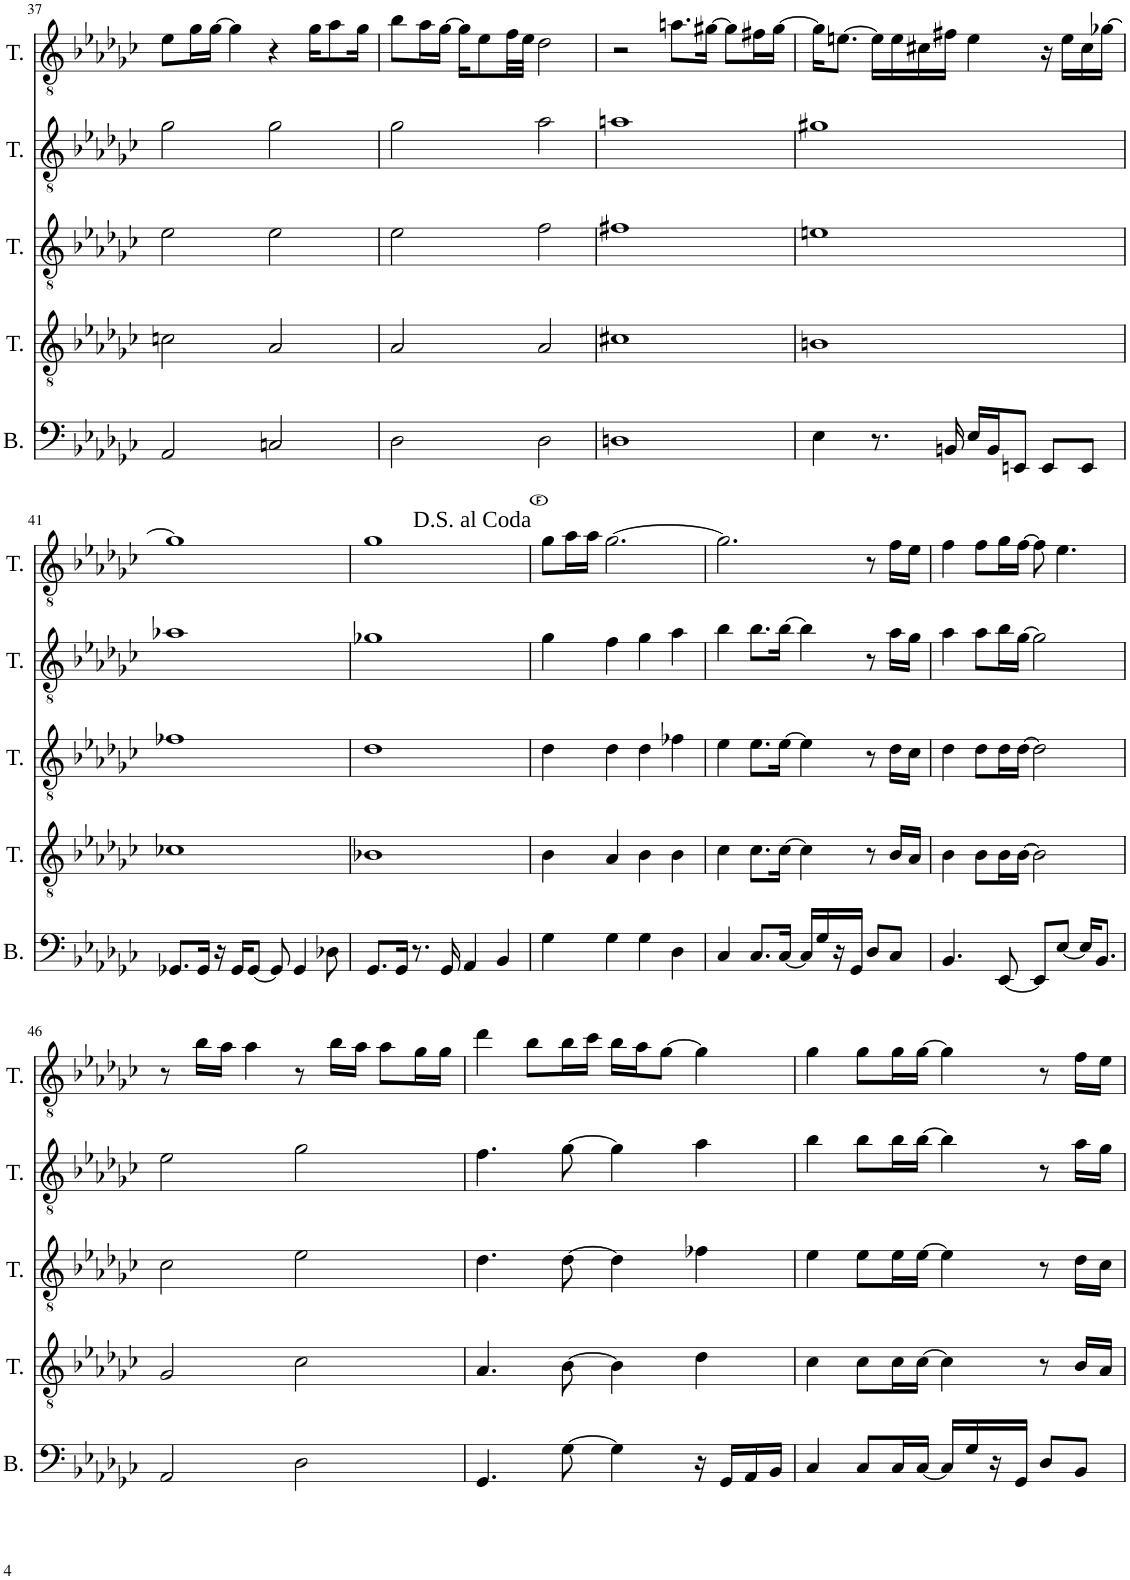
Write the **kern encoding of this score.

**kern	**kern	**kern	**kern	**kern
*part5	*part4	*part3	*part2	*part1
*staff5	*staff4	*staff3	*staff2	*staff1
*I"Bass	*I"Tenor	*I"Tenor	*I"Tenor	*I"Tenor
*I'B.	*I'T.	*I'T.	*I'T.	*I'T.
!!LO:PB:g=z
*clefF4	*clefGv2	*clefGv2	*clefGv2	*clefGv2
*k[b-e-a-d-g-c-]	*k[b-e-a-d-g-c-]	*k[b-e-a-d-g-c-]	*k[b-e-a-d-g-c-]	*k[b-e-a-d-g-c-]
*M4/4	*M4/4	*M4/4	*M4/4	*M4/4
=37	=37	=37	=37	=37
2AA-/	2cn\	2e-\	2g-\	8e-\L
.	.	.	.	16g-\L
.	.	.	.	[16g-\JJ
.	.	.	.	4g-\]
2Cn/	2A-/	2e-\	2g-\	4r
.	.	.	.	16g-\KL
.	.	.	.	8a-\
.	.	.	.	16g-\Jk
=38	=38	=38	=38	=38
2D-\	2A-/	2e-\	2g-\	8b-\L
.	.	.	.	16a-\L
.	.	.	.	[16g-\JJ
.	.	.	.	16g-\KL]
.	.	.	.	8e-\
.	.	.	.	32f\LL
.	.	.	.	32e-\JJJ
2D-\	2A-/	2f\	2a-\	2d-\
=39	=39	=39	=39	=39
1Dn	1c#X	1f#X	1an	2r
.	.	.	.	8.an\L
.	.	.	.	[16g#X\Jk
.	.	.	.	8g#\L]
.	.	.	.	16f#X\L
.	.	.	.	[16g#\JJ
=40	=40	=40	=40	=40
4E-\	1Bn	1en	1g#X	16g#\KL]
.	.	.	.	[8.en\J
8.r	.	.	.	16e\LL]
.	.	.	.	16e\
.	.	.	.	16c#X\
16BBn/	.	.	.	16f#X\JJ
16E-/LL	.	.	.	4e\
16BB/J	.	.	.	.
8EEn/J	.	.	.	.
8EE/L	.	.	.	16r
.	.	.	.	16e\LL
8EE/J	.	.	.	16c#\
.	.	.	.	[16g-X\JJ
!!LO:LB:g=z
=41	=41	=41	=41	=41
8.GG-X/L	1c-X	1f-X	1a-X	1g-]
16GG-/Jk	.	.	.	.
16r	.	.	.	.
16GG-/KL	.	.	.	.
[8GG-/J	.	.	.	.
8GG-/]	.	.	.	.
4GG-/	.	.	.	.
8D-X\	.	.	.	.
=42	=42	=42	=42	=42
8.GG-/L	1B-X	1d-	1g-X	1g-
16GG-/Jk	.	.	.	.
8.r	.	.	.	.
16GG-/	.	.	.	.
4AA-/	.	.	.	.
4BB-/	.	.	.	.
!	!	!	!	!LO:TX:a:t=<font size="12.4059"/><font face="Times New Roman"/>D.S. al Coda
=43	=43	=43	=43	=43
4G-\	4B-\	4d-\	4g-\	8g-\L
.	.	.	.	16a-\L
.	.	.	.	16a-\JJ
4G-\	4A-/	4d-\	4f\	[2.g-\
4G-\	4B-\	4d-\	4g-\	.
4D-\	4B-\	4f-X\	4a-\	.
=44	=44	=44	=44	=44
4C-/	4c-\	4e-\	4b-\	2.g-\]
8.C-/L	8.c-\L	8.e-\L	8.b-\L	.
[16C-/Jk	[16c-\Jk	[16e-\Jk	[16b-\Jk	.
16C-/LL]	4c-\]	4e-\]	4b-\]	.
16G-/	.	.	.	.
16r	.	.	.	.
16GG-/JJ	.	.	.	.
8D-/L	8r	8r	8r	8r
8C-/J	16B-/LL	16d-\LL	16a-\LL	16f\LL
.	16A-/JJ	16c-\JJ	16g-\JJ	16e-\JJ
=45	=45	=45	=45	=45
4.BB-/	4B-\	4d-\	4a-\	4f\
.	8B-\L	8d-\L	8a-\L	8f\L
[8EE-/	16B-\L	16d-\L	16b-\L	16g-\L
.	[16B-\JJ	[16d-\JJ	[16g-\JJ	[16f\JJ
8EE-/L]	2B-\]	2d-\]	2g-\]	8f\]
[8E-/J	.	.	.	4.e-\
16E-/KL]	.	.	.	.
8.BB-/J	.	.	.	.
!!LO:LB:g=z
=46	=46	=46	=46	=46
2AA-/	2G-/	2c-\	2e-\	8r
.	.	.	.	16b-\LL
.	.	.	.	16a-\JJ
.	.	.	.	4a-\
2D-\	2c-\	2e-\	2g-\	8r
.	.	.	.	16b-\LL
.	.	.	.	16a-\JJ
.	.	.	.	8a-\L
.	.	.	.	16g-\L
.	.	.	.	16g-\JJ
=47	=47	=47	=47	=47
4.GG-/	4.A-/	4.d-\	4.f\	4dd-\
.	.	.	.	8b-\L
[8G-\	[8B-\	[8d-\	[8g-\	16b-\L
.	.	.	.	16cc-\JJ
4G-\]	4B-\]	4d-\]	4g-\]	16b-\LL
.	.	.	.	16a-\J
.	.	.	.	[8g-\J
16r	4d-\	4f-X\	4a-\	4g-\]
16GG-/LL	.	.	.	.
16AA-/	.	.	.	.
16BB-/JJ	.	.	.	.
=48	=48	=48	=48	=48
4C-/	4c-\	4e-\	4b-\	4g-\
8C-/L	8c-\L	8e-\L	8b-\L	8g-\L
16C-/L	16c-\L	16e-\L	16b-\L	16g-\L
[16C-/JJ	[16c-\JJ	[16e-\JJ	[16b-\JJ	[16g-\JJ
16C-/LL]	4c-\]	4e-\]	4b-\]	4g-\]
16G-/	.	.	.	.
16r	.	.	.	.
16GG-/JJ	.	.	.	.
8D-/L	8r	8r	8r	8r
8BB-/J	16B-/LL	16d-\LL	16a-\LL	16f\LL
.	16A-/JJ	16c-\JJ	16g-\JJ	16e-\JJ
=	=	=	=	=
*-	*-	*-	*-	*-
